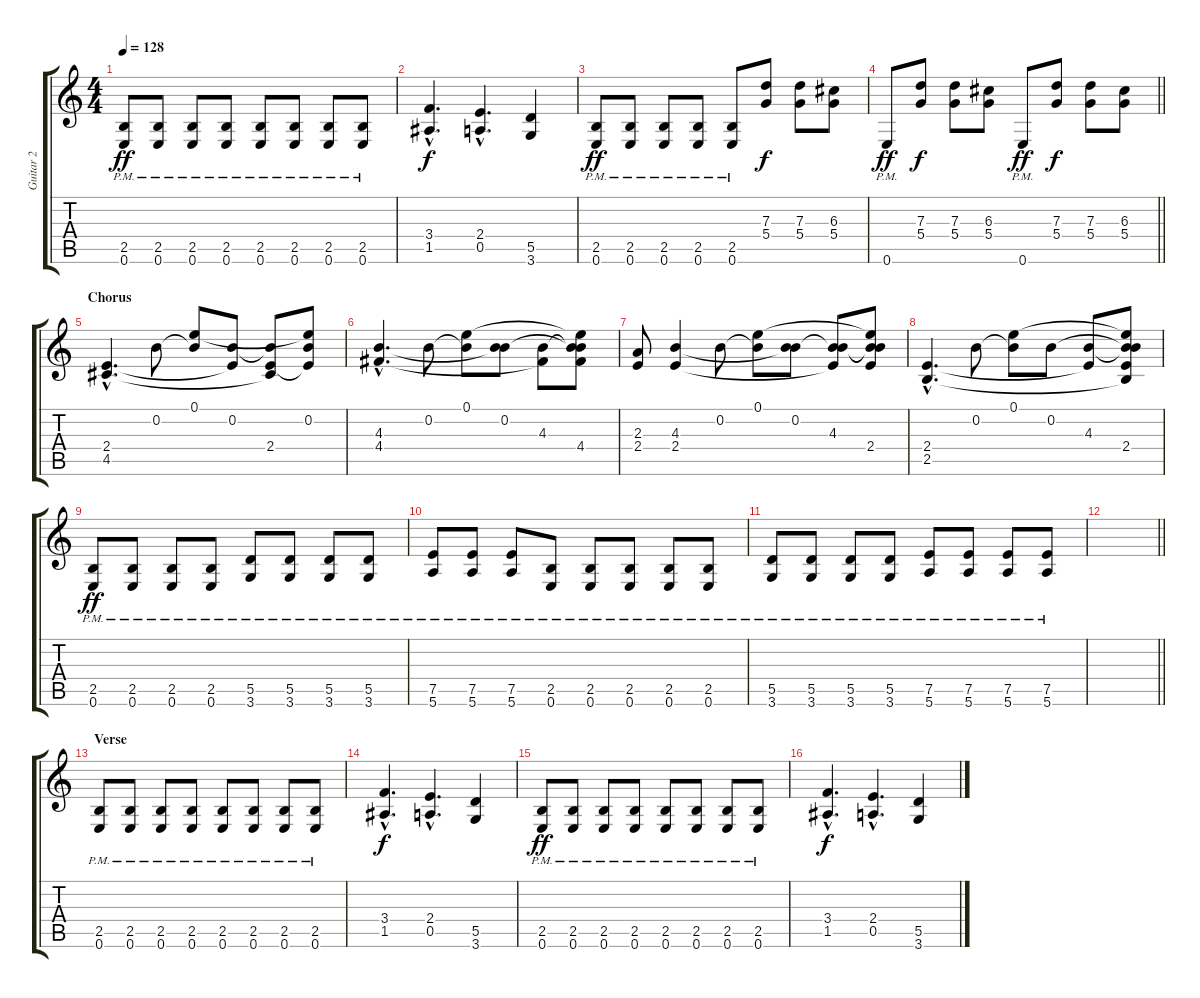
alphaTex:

\track ("Guitar 2" "Guitar 2") {instrument overdrivenguitar}
\staff {score tabs}
\tuning (E4 B3 G3 D3 A2 E2) {hide}
\ts (4 4)
\tempo 128
\clef g2
\ks c
(2.5{pm} 0.6{pm}).8{dy ff} (2.5{pm} 0.6{pm}).8 (2.5{pm} 0.6{pm}).8 (2.5{pm} 0.6{pm}).8 (2.5{pm} 0.6{pm}).8 (2.5{pm} 0.6{pm}).8 (2.5{pm} 0.6{pm}).8 (2.5{pm} 0.6{pm}).8 |
(3.4{hac} 1.5{hac}).4{d dy f} (2.4{hac} 0.5{hac}).4{d} (5.5 3.6).4 |
(2.5{pm} 0.6{pm}).8{dy ff} (2.5{pm} 0.6{pm}).8 (2.5{pm} 0.6{pm}).8 (2.5{pm} 0.6{pm}).8 (2.5{pm} 0.6{pm}).8 (7.3 5.4).8{dy f} (7.3 5.4).8 (6.3 5.4).8 |
\barLineRight lightlight
0.6{pm}.8{dy ff} (7.3 5.4).8{dy f} (7.3 5.4).8 (6.3 5.4).8 0.6{pm}.8{dy ff} (7.3 5.4).8{dy f} (7.3 5.4).8 (6.3 5.4).8 |
\section ("" "Chorus")
(2.4{hac} 4.5{hac}).4{d} 0.2.8 (0.1 0.2{t}).8 (0.2 2.4{t}).8 (0.2{t} 2.4 4.5{t}).8 (0.1{t} 0.2 2.4{t}).8 |
(4.3{hac} 4.4{hac}).4{d} 0.2.8 (0.1 0.2{t}).8 (0.2 4.3{t}).8 (4.3 4.4{t}).8 (0.1{t} 0.2{t} 4.3{t} 4.4).8 |
(2.3 2.4).8 (4.3 2.4).4 0.2.8 (0.1 0.2{t}).8 (0.2 4.3{t}).8 (0.2{t} 4.3 2.4{t}).8 (0.1{t} 0.2{t} 4.3{t} 2.4).8 |
(2.4{hac} 2.5{hac}).4{d} 0.2.8 (0.1 0.2{t}).8 0.2.8 (4.3 2.4{t}).8 (0.1{t} 0.2{t} 4.3{t} 2.4 2.5{t}).8 |
(2.5{pm} 0.6{pm}).8{dy ff} (2.5{pm} 0.6{pm}).8 (2.5{pm} 0.6{pm}).8 (2.5{pm} 0.6{pm}).8 (5.5{pm} 3.6{pm}).8 (5.5{pm} 3.6{pm}).8 (5.5{pm} 3.6{pm}).8 (5.5{pm} 3.6{pm}).8 |
(7.5{pm} 5.6{pm}).8 (7.5{pm} 5.6{pm}).8 (7.5{pm} 5.6{pm}).8 (2.5{pm} 0.6{pm}).8 (2.5{pm} 0.6{pm}).8 (2.5{pm} 0.6{pm}).8 (2.5{pm} 0.6{pm}).8 (2.5{pm} 0.6{pm}).8 |
(5.5{pm} 3.6{pm}).8 (5.5{pm} 3.6{pm}).8 (5.5{pm} 3.6{pm}).8 (5.5{pm} 3.6{pm}).8 (7.5{pm} 5.6{pm}).8 (7.5{pm} 5.6{pm}).8 (7.5{pm} 5.6{pm}).8 (7.5{pm} 5.6{pm}).8 |
\barLineRight lightlight
|
\section ("" "Verse")
(2.5{pm} 0.6{pm}).8 (2.5{pm} 0.6{pm}).8 (2.5{pm} 0.6{pm}).8 (2.5{pm} 0.6{pm}).8 (2.5{pm} 0.6{pm}).8 (2.5{pm} 0.6{pm}).8 (2.5{pm} 0.6{pm}).8 (2.5{pm} 0.6{pm}).8 |
(3.4{hac} 1.5{hac}).4{d dy f} (2.4{hac} 0.5{hac}).4{d} (5.5 3.6).4 |
(2.5{pm} 0.6{pm}).8{dy ff} (2.5{pm} 0.6{pm}).8 (2.5{pm} 0.6{pm}).8 (2.5{pm} 0.6{pm}).8 (2.5{pm} 0.6{pm}).8 (2.5{pm} 0.6{pm}).8 (2.5{pm} 0.6{pm}).8 (2.5{pm} 0.6{pm}).8 |
(3.4{hac} 1.5{hac}).4{d dy f} (2.4{hac} 0.5{hac}).4{d} (5.5 3.6).4
